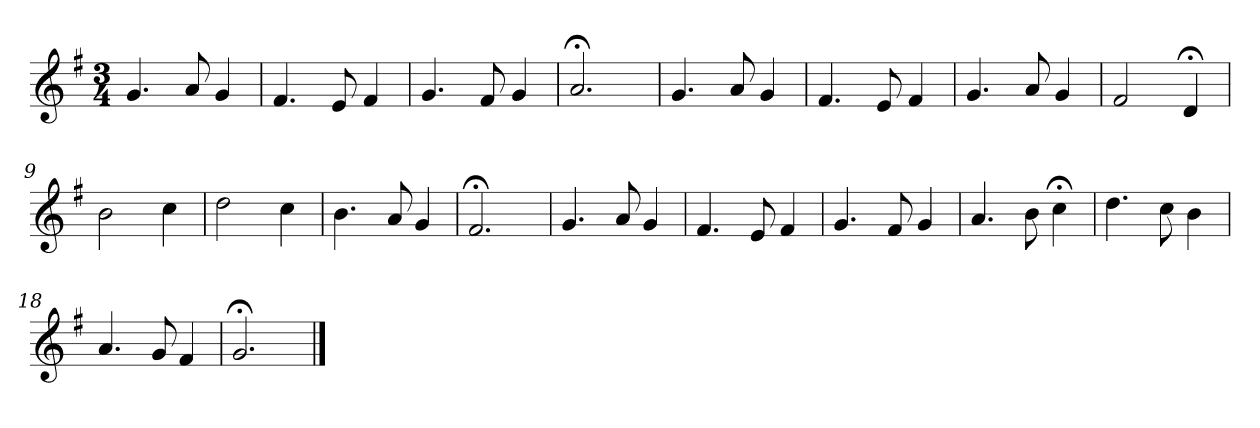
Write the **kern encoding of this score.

**kern
*part1
*staff1
*k[f#]
*G:
*M3/4
*MM120
=1
4.g
8a
4g
=2
4.f#
8e
4f#
=3
4.g
8f#
4g
=4
2.a;<
=5
4.g
8a
4g
=6
4.f#
8e
4f#
=7
4.g
8a
4g
=8
2f#
4d;<
=9
2b
4cc
=10
2dd
4cc
=11
4.b
8a
4g
=12
2.f#;<
=13
4.g
8a
4g
=14
4.f#
8e
4f#
=15
4.g
8f#
4g
=16
4.a
8b
4cc;<
=17
4.dd
8cc
4b
=18
4.a
8g
4f#
=19
2.g;<
==
*-
